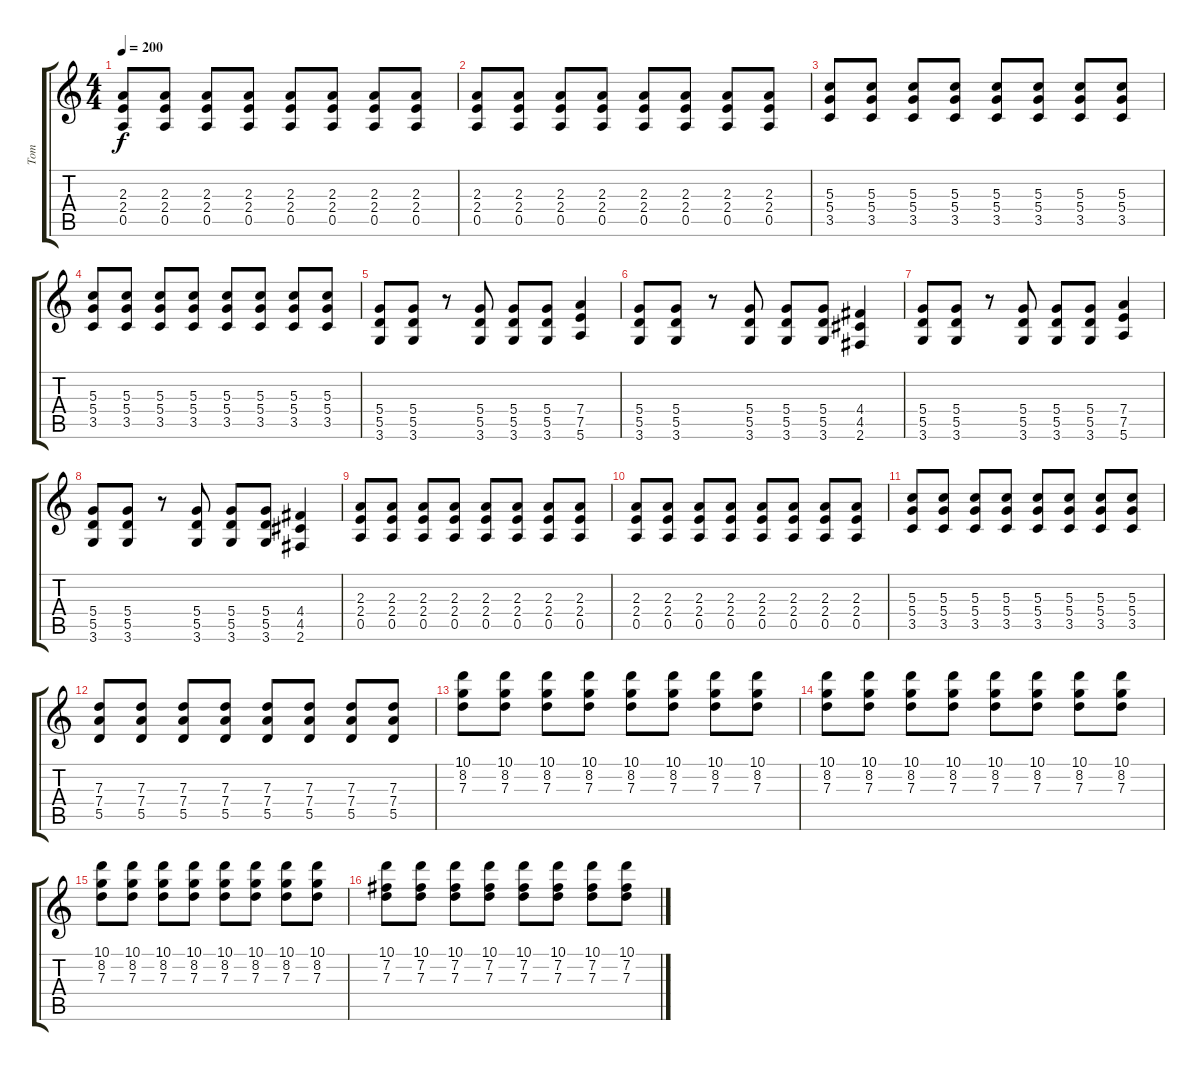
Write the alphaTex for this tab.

\track ("Tom" "Tom") {instrument overdrivenguitar}
\staff {score tabs}
\tuning (E4 B3 G3 D3 A2 E2) {hide}
\ts (4 4)
\tempo 200
\clef g2
\ks c
(2.3 2.4 0.5).8{dy f} (2.3 2.4 0.5).8 (2.3 2.4 0.5).8 (2.3 2.4 0.5).8 (2.3 2.4 0.5).8 (2.3 2.4 0.5).8 (2.3 2.4 0.5).8 (2.3 2.4 0.5).8 |
(2.3 2.4 0.5).8 (2.3 2.4 0.5).8 (2.3 2.4 0.5).8 (2.3 2.4 0.5).8 (2.3 2.4 0.5).8 (2.3 2.4 0.5).8 (2.3 2.4 0.5).8 (2.3 2.4 0.5).8 |
(5.3 5.4 3.5).8 (5.3 5.4 3.5).8 (5.3 5.4 3.5).8 (5.3 5.4 3.5).8 (5.3 5.4 3.5).8 (5.3 5.4 3.5).8 (5.3 5.4 3.5).8 (5.3 5.4 3.5).8 |
(5.3 5.4 3.5).8 (5.3 5.4 3.5).8 (5.3 5.4 3.5).8 (5.3 5.4 3.5).8 (5.3 5.4 3.5).8 (5.3 5.4 3.5).8 (5.3 5.4 3.5).8 (5.3 5.4 3.5).8 |
(5.4 5.5 3.6).8 (5.4 5.5 3.6).8 r.8 (5.4 5.5 3.6).8 (5.4 5.5 3.6).8 (5.4 5.5 3.6).8 (7.4 7.5 5.6).4 |
(5.4 5.5 3.6).8 (5.4 5.5 3.6).8 r.8 (5.4 5.5 3.6).8 (5.4 5.5 3.6).8 (5.4 5.5 3.6).8 (4.4 4.5 2.6).4 |
(5.4 5.5 3.6).8 (5.4 5.5 3.6).8 r.8 (5.4 5.5 3.6).8 (5.4 5.5 3.6).8 (5.4 5.5 3.6).8 (7.4 7.5 5.6).4 |
(5.4 5.5 3.6).8 (5.4 5.5 3.6).8 r.8 (5.4 5.5 3.6).8 (5.4 5.5 3.6).8 (5.4 5.5 3.6).8 (4.4 4.5 2.6).4 |
(2.3 2.4 0.5).8 (2.3 2.4 0.5).8 (2.3 2.4 0.5).8 (2.3 2.4 0.5).8 (2.3 2.4 0.5).8 (2.3 2.4 0.5).8 (2.3 2.4 0.5).8 (2.3 2.4 0.5).8 |
(2.3 2.4 0.5).8 (2.3 2.4 0.5).8 (2.3 2.4 0.5).8 (2.3 2.4 0.5).8 (2.3 2.4 0.5).8 (2.3 2.4 0.5).8 (2.3 2.4 0.5).8 (2.3 2.4 0.5).8 |
(5.3 5.4 3.5).8 (5.3 5.4 3.5).8 (5.3 5.4 3.5).8 (5.3 5.4 3.5).8 (5.3 5.4 3.5).8 (5.3 5.4 3.5).8 (5.3 5.4 3.5).8 (5.3 5.4 3.5).8 |
(7.3 7.4 5.5).8 (7.3 7.4 5.5).8 (7.3 7.4 5.5).8 (7.3 7.4 5.5).8 (7.3 7.4 5.5).8 (7.3 7.4 5.5).8 (7.3 7.4 5.5).8 (7.3 7.4 5.5).8 |
(10.1 8.2 7.3).8 (10.1 8.2 7.3).8 (10.1 8.2 7.3).8 (10.1 8.2 7.3).8 (10.1 8.2 7.3).8 (10.1 8.2 7.3).8 (10.1 8.2 7.3).8 (10.1 8.2 7.3).8 |
(10.1 8.2 7.3).8 (10.1 8.2 7.3).8 (10.1 8.2 7.3).8 (10.1 8.2 7.3).8 (10.1 8.2 7.3).8 (10.1 8.2 7.3).8 (10.1 8.2 7.3).8 (10.1 8.2 7.3).8 |
(10.1 8.2 7.3).8 (10.1 8.2 7.3).8 (10.1 8.2 7.3).8 (10.1 8.2 7.3).8 (10.1 8.2 7.3).8 (10.1 8.2 7.3).8 (10.1 8.2 7.3).8 (10.1 8.2 7.3).8 |
(10.1 7.2 7.3).8 (10.1 7.2 7.3).8 (10.1 7.2 7.3).8 (10.1 7.2 7.3).8 (10.1 7.2 7.3).8 (10.1 7.2 7.3).8 (10.1 7.2 7.3).8 (10.1 7.2 7.3).8
